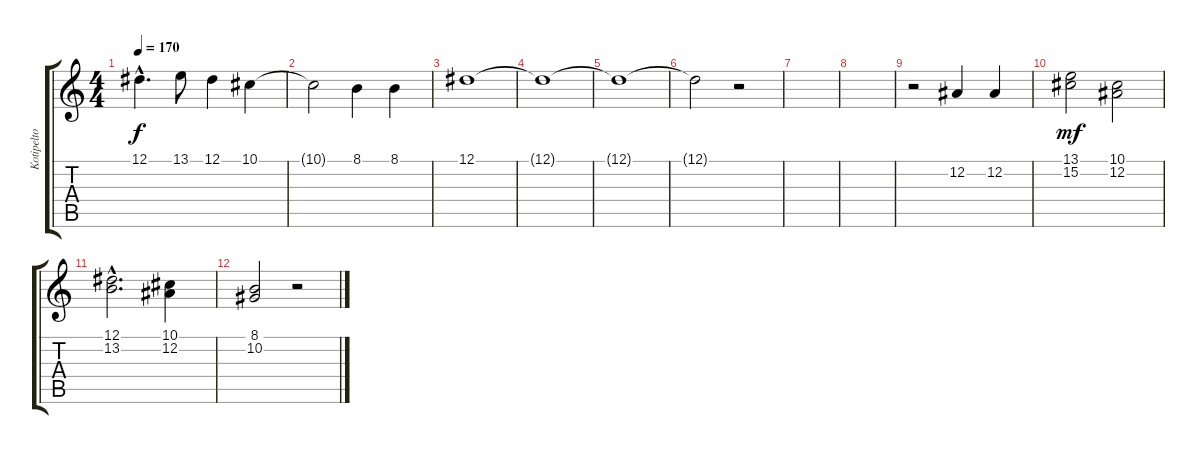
\track ("Kotipelto" "Kotipelto") {instrument lead6voice}
\staff {score tabs}
\tuning (Eb4 Bb3 Gb3 Db3 Ab2 Eb2) {hide}
\ts (4 4)
\tempo 170
\clef g2
\ks c
12.1{hac}.4{d dy f} 13.1.8 12.1.4 10.1.4 |
10.1{t}.2 8.1.4 8.1.4 |
12.1.1 |
12.1{t}.1 |
12.1{t}.1 |
12.1{t}.2 r.2 |
|
|
r.2 12.2.4 12.2.4 |
(13.1 15.2).2{dy mf} (10.1 12.2).2 |
(12.1{hac} 13.2{hac}).2{d} (10.1 12.2).4 |
(8.1 10.2).2 r.2
